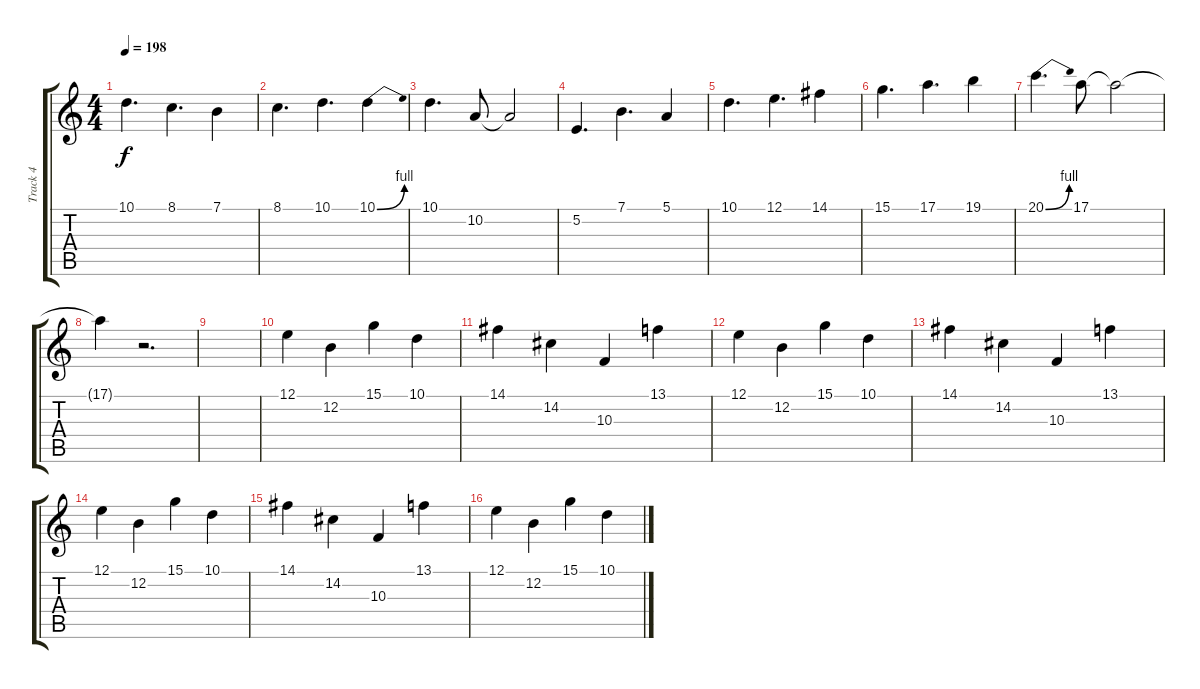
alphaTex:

\track ("Track 4" "Track 4") {instrument lead2sawtooth}
\staff {score tabs}
\tuning (E4 B3 G3 D3 A2 E2) {hide}
\ts (4 4)
\tempo 198
\clef g2
\ks c
10.1.4{d dy f} 8.1.4{d} 7.1.4 |
8.1.4{d} 10.1.4{d} 10.1{be (bend 0 0 60 4)}.4 |
10.1.4{d} 10.2.8 10.2{t}.2 |
5.2.4{d} 7.1.4{d} 5.1.4 |
10.1.4{d} 12.1.4{d} 14.1.4 |
15.1.4{d} 17.1.4{d} 19.1.4 |
20.1{be (bend 0 0 60 4)}.4{d} 17.1.8 17.1{t}.2 |
17.1{t}.4 r.2{d} |
|
12.1.4 12.2.4 15.1.4 10.1.4 |
14.1.4 14.2.4 10.3.4 13.1.4 |
12.1.4 12.2.4 15.1.4 10.1.4 |
14.1.4 14.2.4 10.3.4 13.1.4 |
12.1.4 12.2.4 15.1.4 10.1.4 |
14.1.4 14.2.4 10.3.4 13.1.4 |
12.1.4 12.2.4 15.1.4 10.1.4
